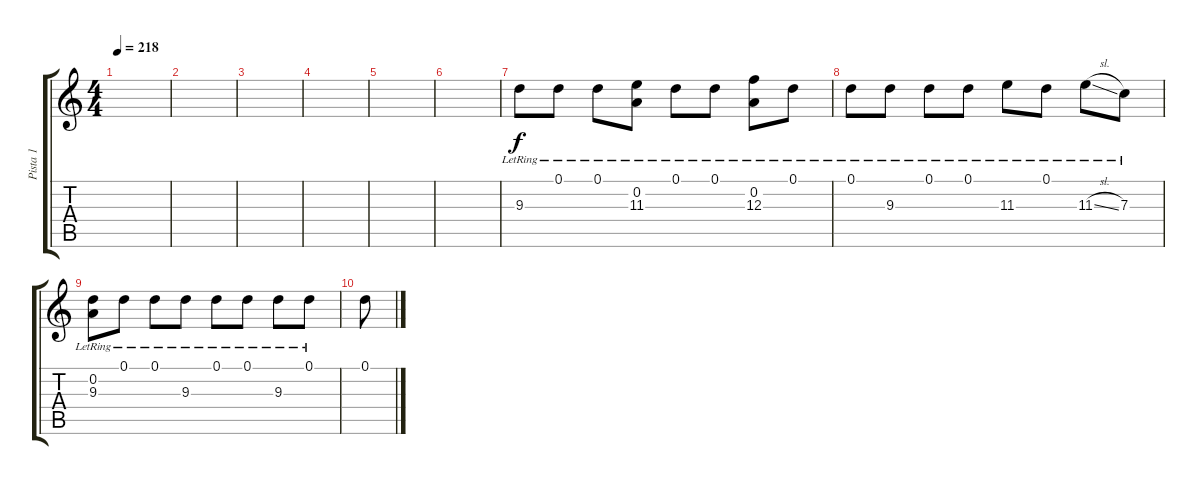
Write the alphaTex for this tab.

\track ("Pista 1" "Pista 1") {instrument distortionguitar}
\staff {score tabs}
\tuning (D4 A3 F3 C3 G2 D2) {hide}
\ts (4 4)
\tempo 218
\clef g2
\ks c
|
|
|
|
|
|
9.3{lr}.8 0.1{lr}.8 0.1{lr}.8 (0.2{lr} 11.3{lr}).8 0.1{lr}.8 0.1{lr}.8 (0.2{lr} 12.3{lr}).8 0.1{lr}.8 |
0.1{lr}.8 9.3{lr}.8 0.1{lr}.8 0.1{lr}.8 11.3{lr}.8 0.1{lr}.8 11.3{sl lr}.8 7.3{lr}.8 |
(0.2 9.3{lr}).8 0.1{lr}.8 0.1{lr}.8 9.3{lr}.8 0.1{lr}.8 0.1{lr}.8 9.3{lr}.8 0.1{lr}.8 |
0.1.8
